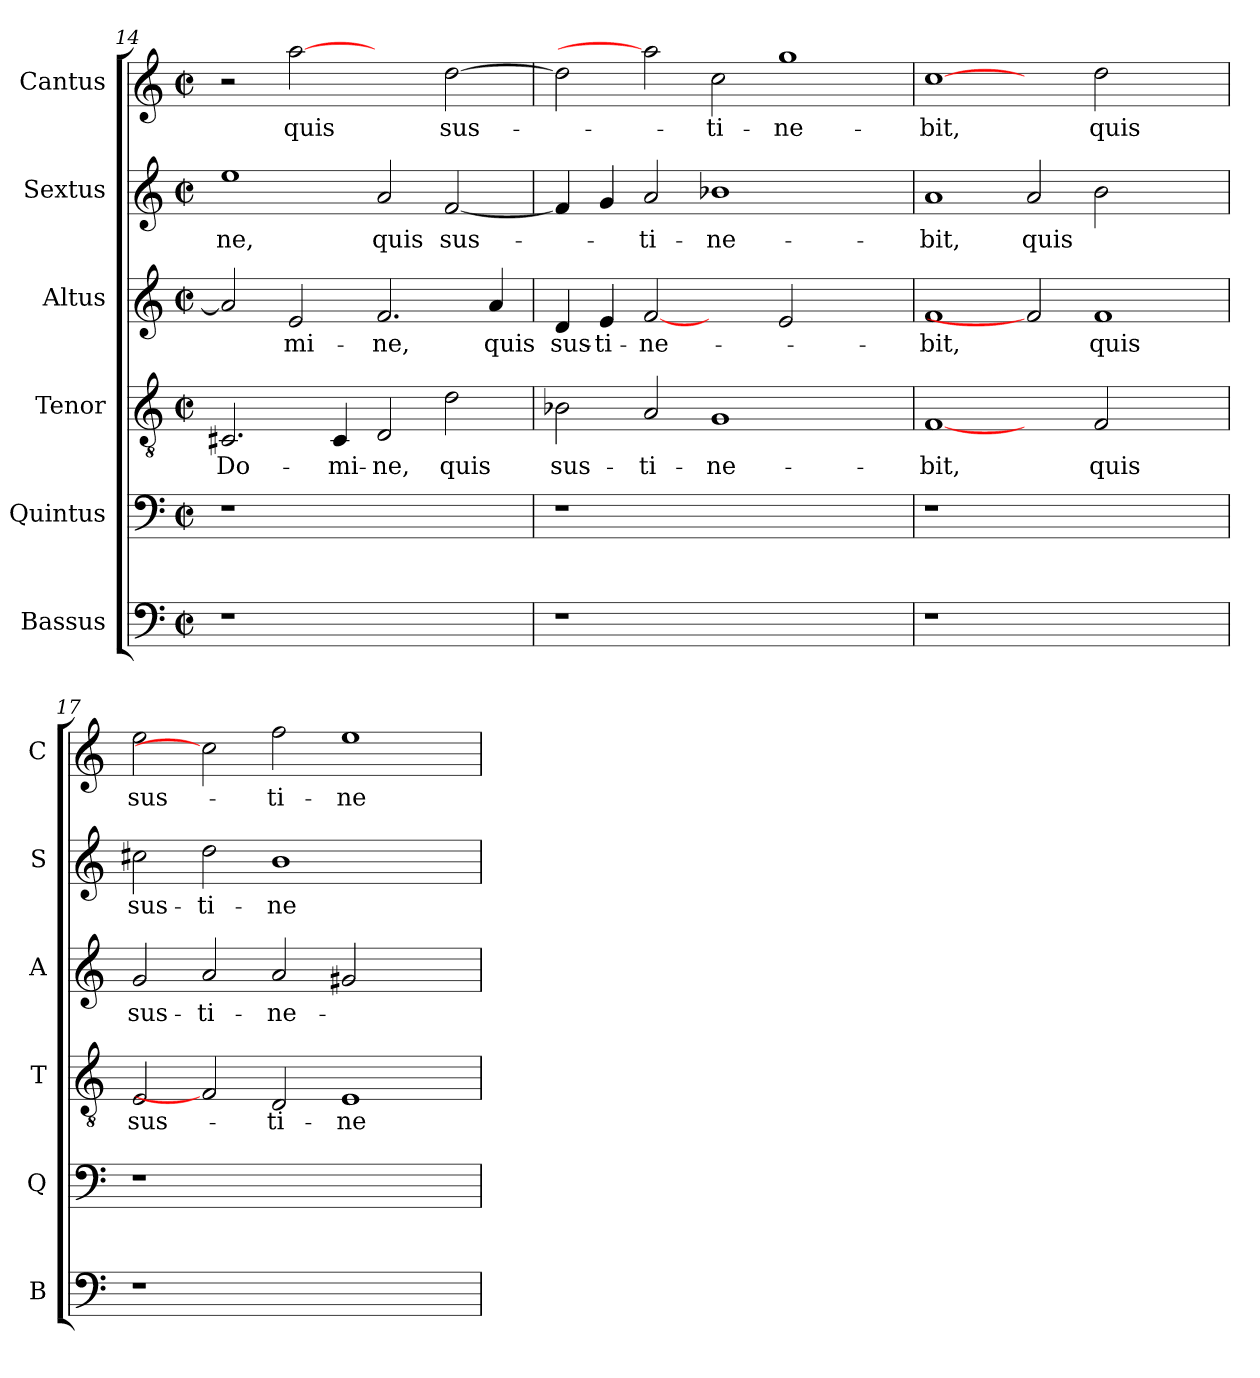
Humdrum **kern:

**kern	**kern	**kern	**text	**kern	**text	**kern	**text	**kern	**text
*part6	*part5	*part4	*part4	*part3	*part3	*part2	*part2	*part1	*part1
*staff6	*staff5	*staff4	*staff4	*staff3	*staff3	*staff2	*staff2	*staff1	*staff1
*I"Bassus	*I"Quintus	*I"Tenor	*	*I"Altus	*	*I"Sextus	*	*I"Cantus	*
*I'B	*I'Q	*I'T	*	*I'A	*	*I'S	*	*I'C	*
!!LO:LB:g=z
*clefF4	*clefF4	*clefGv2	*	*clefG2	*	*clefG2	*	*clefG2	*
*k[]	*k[]	*k[]	*	*k[]	*	*k[]	*	*k[]	*
*C:	*C:	*C:	*	*C:	*	*C:	*	*C:	*
*M2/2	*M2/2	*M2/2	*	*M2/2	*	*M2/2	*	*M2/2	*
*met(c|)	*met(c|)	*met(c|)	*	*met(c|)	*	*met(c|)	*	*met(c|)	*
=14	=14	=14	=14	=14	=14	=14	=14	=14	=14
!	!	!	!LO:LY:b	!	!	!	!LO:LY:b	!	!
1r	1r	2.C#X/	Do-	2a/]	.	1ee	-ne,	2r	.
!	!	!	!	!	!LO:LY:b	!	!	!	!LO:LY:b
.	.	.	.	2e/	-mi-	.	.	[2aa	quis
!	!	!	!LO:LY:b	!	!	!	!	!	!
.	.	4C#/	-mi-	.	.	.	.	.	.
!	!	!	!LO:LY:b	!	!LO:LY:b	!	!LO:LY:b	!	!
1ryy	1ryy	2D/	-ne,	2.f/	-ne,	2a/	quis	2ryy	.
!	!	!	!LO:LY:b	!	!	!	!LO:LY:b	!	!LO:LY:b
.	.	2d\	quis	.	.	[2f/	sus-	[2dd\	sus-
!	!	!	!	!	!LO:LY:b	!	!	!	!
.	.	.	.	4a/	quis	.	.	.	.
=15	=15	=15	=15	=15	=15	=15	=15	=15	=15
!	!	!	!LO:LY:b	!	!LO:LY:b	!	!	!	!
1r	1r	2B-X\	sus-	4d/	sus-	4f/]	.	2dd\]	.
!	!	!	!	!	!LO:LY:b	!	!	!	!
.	.	.	.	4e/	-ti-	4g/	.	.	.
!	!	!	!LO:LY:b	!	!LO:LY:b	!	!LO:LY:b	!	!
.	.	2A/	-ti-	[2f	-ne-	2a/	-ti-	2aa]	.
!	!	!	!LO:LY:b	!	!	!	!LO:LY:b	!	!LO:LY:b
1.ryy	1.ryy	1G	-ne-	2ryy	.	1b-X	-ne-	2cc\	-ti-
!	!	!	!	!	!	!	!	!	!LO:LY:b
.	.	.	.	2e/	.	.	.	1gg	-ne-
.	.	2ryy	.	2ryy	.	2ryy	.	.	.
=16	=16	=16	=16	=16	=16	=16	=16	=16	=16
!	!	!	!LO:LY:b	!	!LO:LY:b	!	!LO:LY:b	!	!LO:LY:b
1r	1r	[1F	-bit,	1f	-bit,	1a	-bit,	[1cc	-bit,
!	!	!	!	!	!	!	!LO:LY:b	!	!
1.ryy	1.ryy	2ryy	.	2f]	.	2a/	quis	2ryy	.
!	!	!	!LO:LY:b	!	!LO:LY:b	!	!	!	!LO:LY:b
.	.	2F/	quis	1f	quis	2b\	.	2dd\	quis
.	.	2ryy	.	.	.	2ryy	.	2ryy	.
=17	=17	=17	=17	=17	=17	=17	=17	=17	=17
!	!	!	!LO:LY:b	!	!LO:LY:b	!	!LO:LY:b	!	!LO:LY:b
1r	1r	2E/	sus-	2g/	sus-	2cc#X\	sus-	2ee\	sus-
!	!	!	!	!	!LO:LY:b	!	!LO:LY:b	!	!
.	.	2F]	.	2a/	-ti-	2dd\	-ti-	2cc]	.
!	!	!	!LO:LY:b	!	!LO:LY:b	!	!LO:LY:b	!	!LO:LY:b
1.ryy	1.ryy	2D/	-ti-	2a/	-ne-	1b	-ne-	2ff\	-ti-
!	!	!	!LO:LY:b	!	!	!	!	!	!LO:LY:b
.	.	1E	-ne-	2g#X/	.	.	.	1ee	-ne-
.	.	.	.	2ryy	.	2ryy	.	.	.
=	=	=	=	=	=	=	=	=	=
*-	*-	*-	*-	*-	*-	*-	*-	*-	*-
